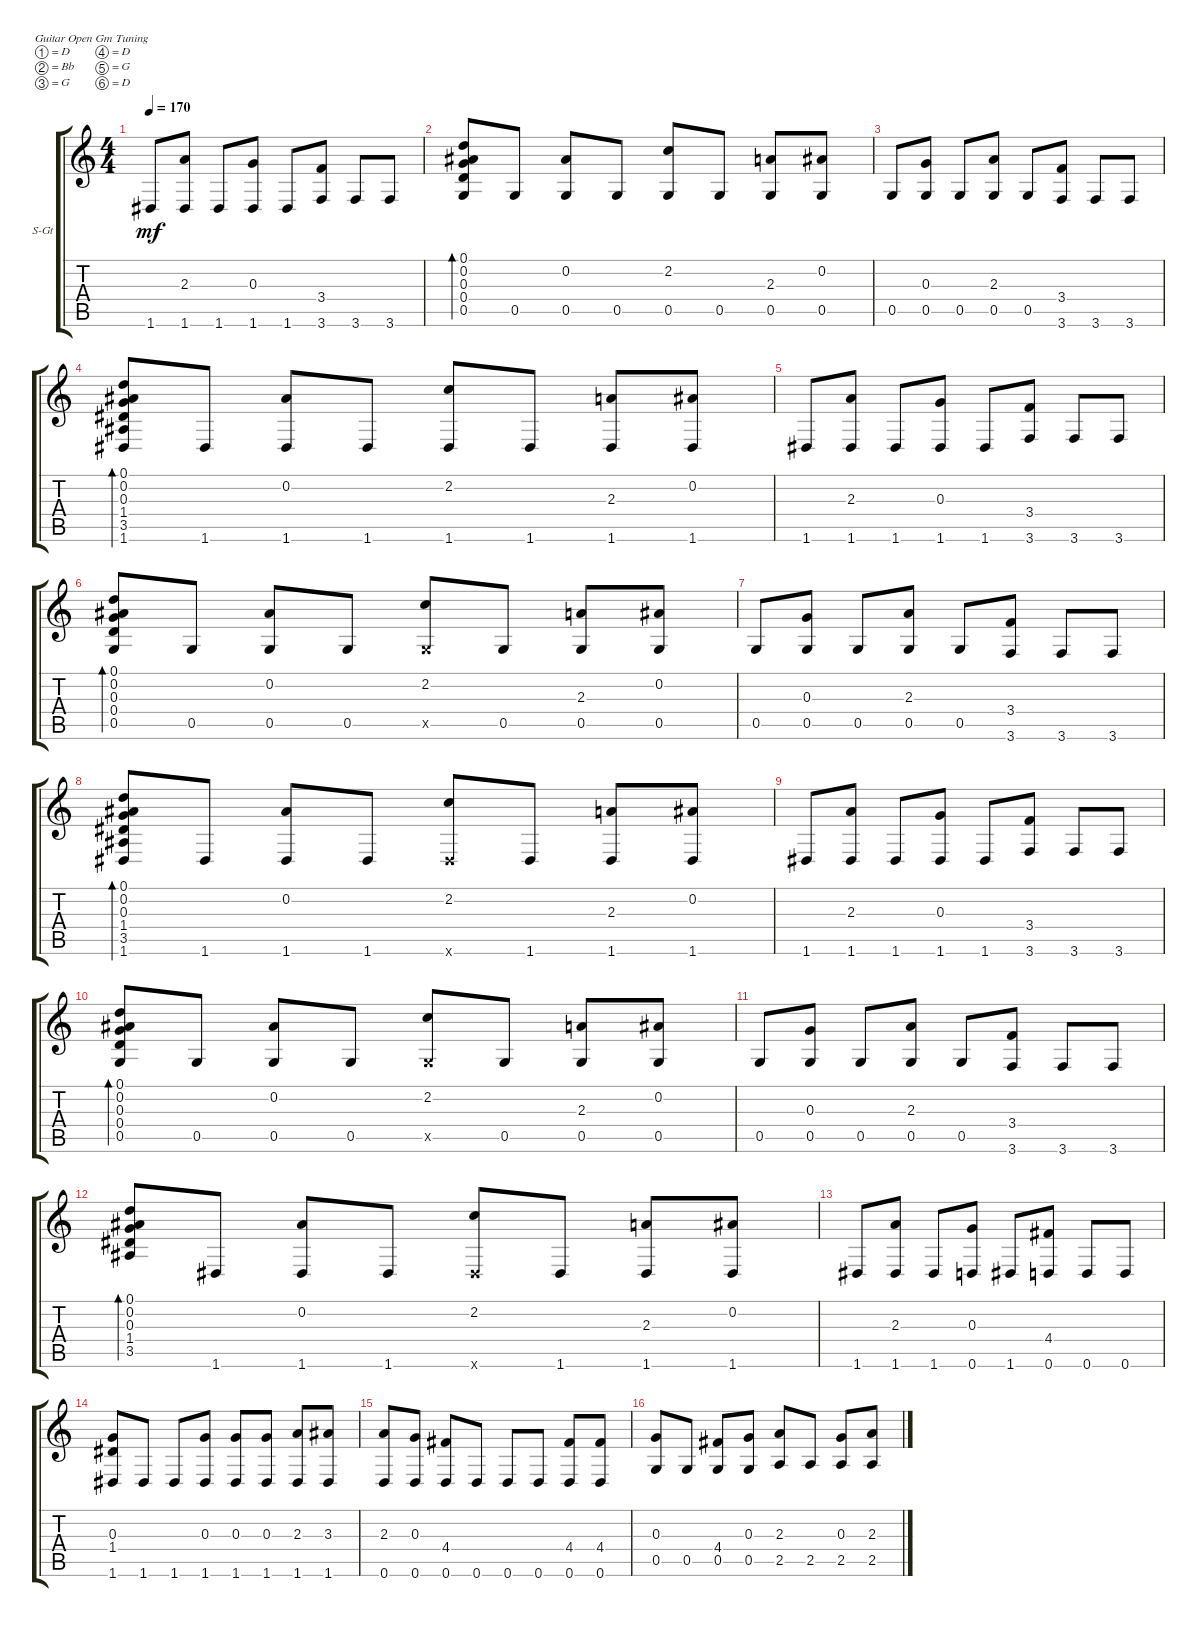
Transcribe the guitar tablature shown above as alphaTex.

\defaultSystemsLayout 4
\bracketExtendMode groupsimilarinstruments
\firstSystemTrackNameOrientation horizontal
\otherSystemsTrackNameOrientation horizontal
\track ("Steel Guitar" "S-Gt") {instrument acousticguitarsteel}
\staff {score tabs}
\tuning (D4 Bb3 G3 D3 G2 D2)
\ts (4 4)
\tempo 170
\clef g2
\ks c
1.6.8{dy mf} (1.6 2.3).8 1.6.8 (1.6 0.3).8 1.6.8 (3.6 3.4).8 3.6.8 3.6.8 |
(0.1 0.5 0.4 0.3 0.2).8{bd 118} 0.5.8 (0.5 0.2).8 0.5.8 (0.5 2.2).8 0.5.8 (0.5 2.3).8 (0.5 0.2).8 |
0.5.8 (0.5 0.3).8 0.5.8 (0.5 2.3).8 0.5.8 (3.6 3.4).8 3.6.8 3.6.8 |
(1.6 3.5 1.4 0.3 0.2 0.1).8{bd 114} 1.6.8 (1.6 0.2).8 1.6.8 (1.6 2.2).8 1.6.8 (1.6 2.3).8 (0.2 1.6).8 |
1.6.8 (1.6 2.3).8 1.6.8 (1.6 0.3).8 1.6.8 (3.6 3.4).8 3.6.8 3.6.8 |
(0.1 0.5 0.4 0.3 0.2).8{bd 118} 0.5.8 (0.5 0.2).8 0.5.8 (0.5{x} 2.2).8 0.5.8 (0.5 2.3).8 (0.5 0.2).8 |
0.5.8 (0.5 0.3).8 0.5.8 (0.5 2.3).8 0.5.8 (3.6 3.4).8 3.6.8 3.6.8 |
(1.6 3.5 1.4 0.3 0.2 0.1).8{bd 114} 1.6.8 (1.6 0.2).8 1.6.8 (1.6{x} 2.2).8 1.6.8 (1.6 2.3).8 (0.2 1.6).8 |
1.6.8 (1.6 2.3).8 1.6.8 (1.6 0.3).8 1.6.8 (3.6 3.4).8 3.6.8 3.6.8 |
(0.1 0.5 0.4 0.3 0.2).8{bd 118} 0.5.8 (0.5 0.2).8 0.5.8 (0.5{x} 2.2).8 0.5.8 (0.5 2.3).8 (0.5 0.2).8 |
0.5.8 (0.5 0.3).8 0.5.8 (0.5 2.3).8 0.5.8 (3.6 3.4).8 3.6.8 3.6.8 |
(3.5 1.4 0.3 0.2 0.1).8{bd 114} 1.6.8 (1.6 0.2).8 1.6.8 (1.6{x} 2.2).8 1.6.8 (1.6 2.3).8 (0.2 1.6).8 |
1.6.8 (1.6 2.3).8 1.6.8 (0.6 0.3).8 1.6.8 (0.6 4.4).8 0.6.8 0.6.8 |
(1.6 1.4 0.3).8 1.6.8 1.6.8 (1.6 0.3).8 (0.3 1.6).8 (0.3 1.6).8 (2.3 1.6).8 (3.3 1.6).8 |
(0.6 2.3).8 (0.3 0.6).8 (0.6 4.4).8 0.6.8 0.6.8 0.6.8 (0.6 4.4).8 (4.4 0.6).8 |
(0.5 0.3).8 0.5.8 (0.5 4.4).8 (0.5 0.3).8 (2.3 2.5).8 2.5.8 (2.5 0.3).8 (2.3 2.5).8
